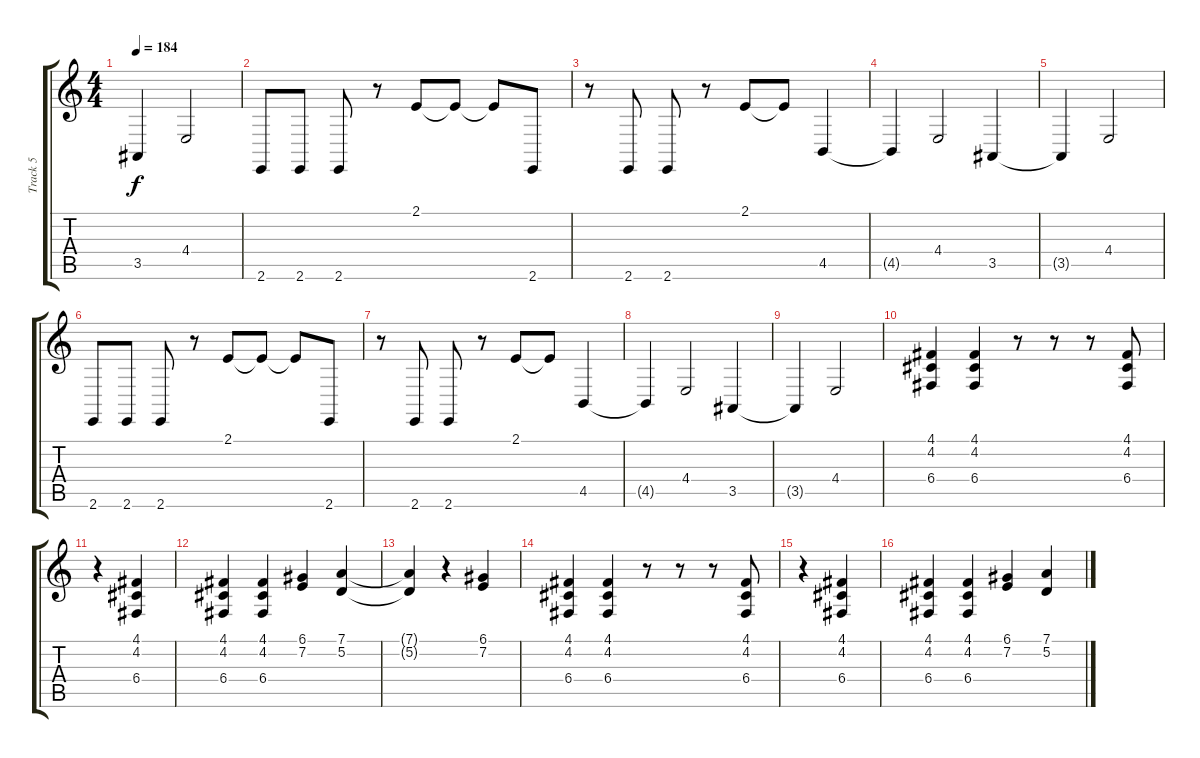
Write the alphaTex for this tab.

\track ("Track 5" "Track 5") {instrument pad2warm}
\staff {score tabs}
\tuning (D4 A3 F3 C3 G2 D2) {hide}
\ts (4 4)
\tempo 184
\clef g2
\ks c
3.5{t}.4{dy f} 4.4.2 |
2.6.8 2.6.8 2.6.8 r.8 2.1.8 2.1{t}.8 2.1{t}.8 2.6.8 |
r.8 2.6.8 2.6.8 r.8 2.1.8 2.1{t}.8 4.5.4 |
4.5{t}.4 4.4.2 3.5.4 |
3.5{t}.4 4.4.2 |
2.6.8 2.6.8 2.6.8 r.8 2.1.8 2.1{t}.8 2.1{t}.8 2.6.8 |
r.8 2.6.8 2.6.8 r.8 2.1.8 2.1{t}.8 4.5.4 |
4.5{t}.4 4.4.2 3.5.4 |
3.5{t}.4 4.4.2 |
(4.1 4.2 6.4).4 (4.1 4.2 6.4).4 r.8 r.8 r.8 (4.1 4.2 6.4).8 |
r.4 (4.1 4.2 6.4).4 |
(4.1 4.2 6.4).4 (4.1 4.2 6.4).4 (6.1 7.2).4 (7.1 5.2).4 |
(7.1{t} 5.2{t}).4 r.4 (6.1 7.2).4 |
(4.1 4.2 6.4).4 (4.1 4.2 6.4).4 r.8 r.8 r.8 (4.1 4.2 6.4).8 |
r.4 (4.1 4.2 6.4).4 |
(4.1 4.2 6.4).4 (4.1 4.2 6.4).4 (6.1 7.2).4 (7.1 5.2).4
